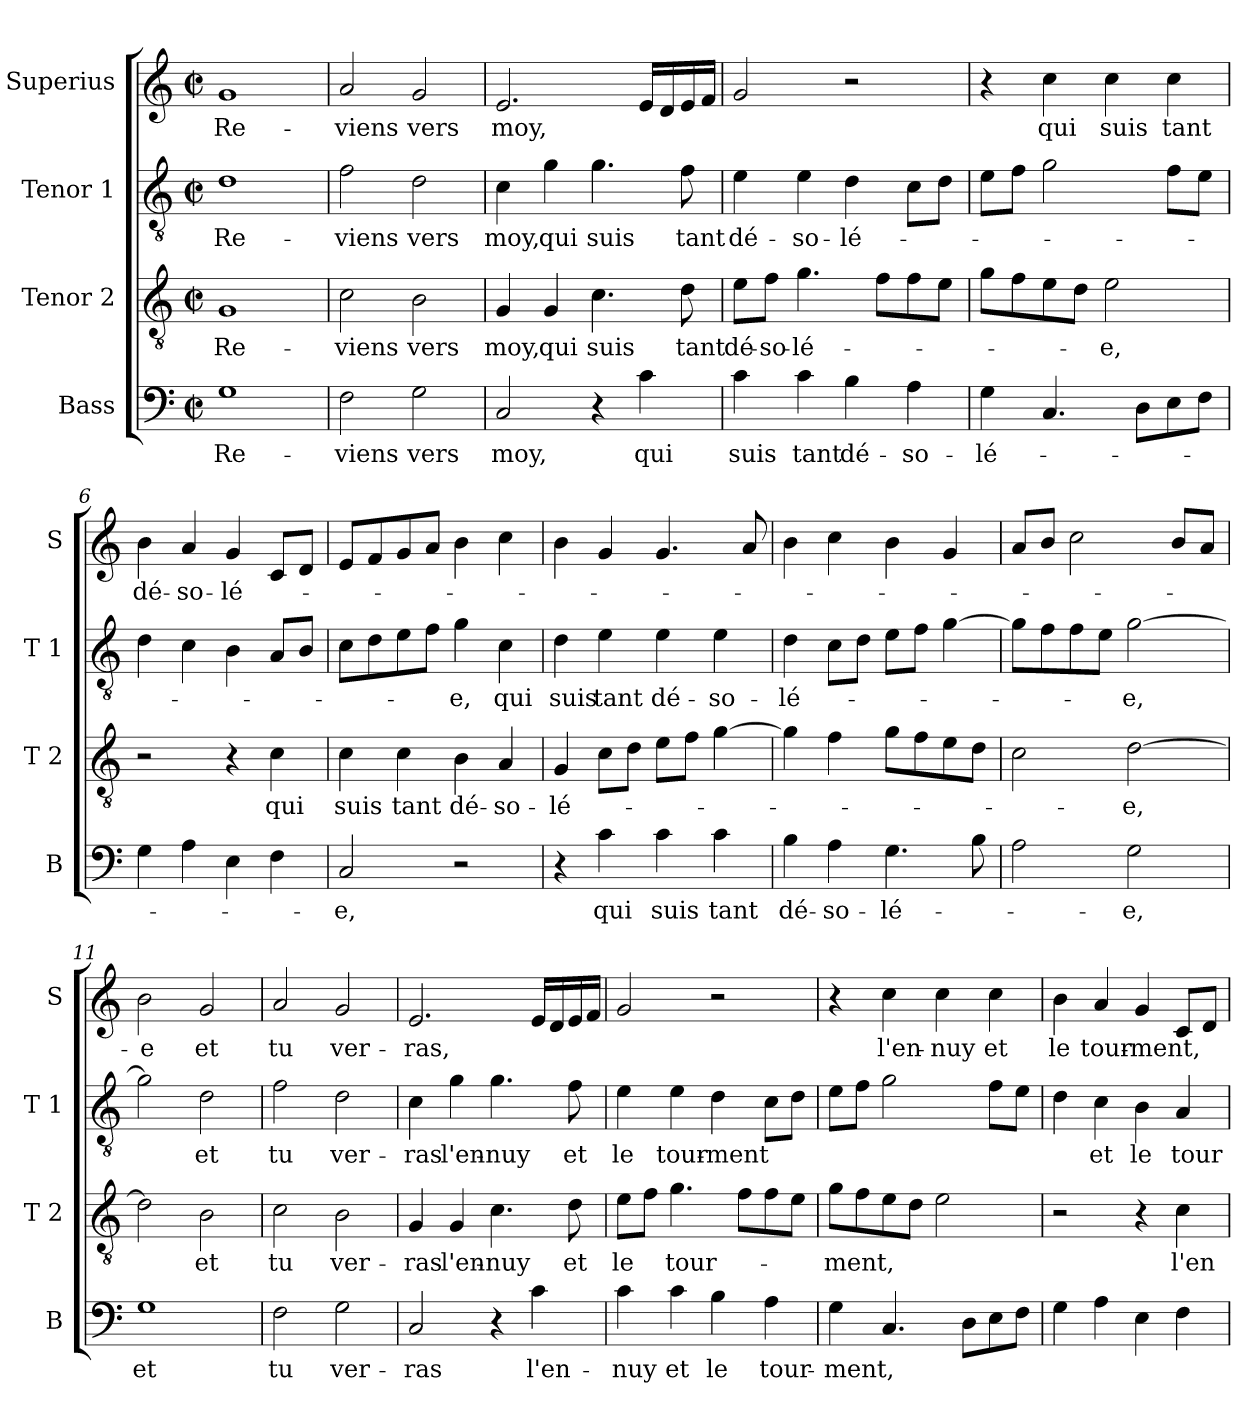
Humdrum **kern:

**kern	**text	**kern	**text	**kern	**text	**kern	**text
*part4	*part4	*part3	*part3	*part2	*part2	*part1	*part1
*staff4	*staff4	*staff3	*staff3	*staff2	*staff2	*staff1	*staff1
*I"Bass	*	*I"Tenor 2	*	*I"Tenor 1	*	*I"Superius	*
*I'B	*	*I'T 2	*	*I'T 1	*	*I'S	*
*clefF4	*	*clefGv2	*	*clefGv2	*	*clefG2	*
*k[]	*	*k[]	*	*k[]	*	*k[]	*
*C:	*	*C:	*	*C:	*	*C:	*
*M2/2	*	*M2/2	*	*M2/2	*	*M2/2	*
*met(c|)	*	*met(c|)	*	*met(c|)	*	*met(c|)	*
=1	=1	=1	=1	=1	=1	=1	=1
1G	Re-	1G	Re-	1d	Re-	1g	Re-
=2	=2	=2	=2	=2	=2	=2	=2
2F\	-viens	2c\	-viens	2f\	-viens	2a/	-viens
2G\	vers	2B\	vers	2d\	vers	2g/	vers
=3	=3	=3	=3	=3	=3	=3	=3
2C/	moy,	4G/	moy,	4c\	moy,	2.e/	moy,
.	.	4G/	qui	4g\	qui	.	.
4r	.	4.c\	suis	4.g\	suis	.	.
4c\	qui	.	.	.	.	16e/LL	.
.	.	.	.	.	.	16d/	.
.	.	8d\	tant	8f\	tant	16e/	.
.	.	.	.	.	.	16f/JJ	.
=4	=4	=4	=4	=4	=4	=4	=4
4c\	suis	8e\L	dé-	4e\	dé-	2g/	.
.	.	8f\J	-so-	.	.	.	.
4c\	tant	4.g\	-lé-	4e\	-so-	.	.
4B\	dé-	.	.	4d\	-lé-	2r	.
.	.	8f\L	.	.	.	.	.
4A\	-so-	8f\	.	8c\L	.	.	.
.	.	8e\J	.	8d\J	.	.	.
=5	=5	=5	=5	=5	=5	=5	=5
4G\	-lé-	8g\L	.	8e\L	.	4r	.
.	.	8f\	.	8f\J	.	.	.
4.C/	.	8e\	.	2g\	.	4cc\	qui
.	.	8d\J	.	.	.	.	.
.	.	2e\	-e,	.	.	4cc\	suis
8D\L	.	.	.	.	.	.	.
8E\	.	.	.	8f\L	.	4cc\	tant
8F\J	.	.	.	8e\J	.	.	.
!!LO:LB:g=z
=6	=6	=6	=6	=6	=6	=6	=6
4G\	.	2r	.	4d\	.	4b\	dé-
4A\	.	.	.	4c\	.	4a/	-so-
4E\	.	4r	.	4B\	.	4g/	-lé-
4F\	.	4c\	qui	8A/L	.	8c/L	.
.	.	.	.	8B/J	.	8d/J	.
=7	=7	=7	=7	=7	=7	=7	=7
2C/	-e,	4c\	suis	8c\L	.	8e/L	.
.	.	.	.	8d\	.	8f/	.
.	.	4c\	tant	8e\	.	8g/	.
.	.	.	.	8f\J	.	8a/J	.
2r	.	4B\	dé-	4g\	-e,	4b\	.
.	.	4A/	-so-	4c\	qui	4cc\	.
=8	=8	=8	=8	=8	=8	=8	=8
4r	.	4G/	-lé-	4d\	suis	4b\	.
4c\	qui	8c\L	.	4e\	tant	4g/	.
.	.	8d\J	.	.	.	.	.
4c\	suis	8e\L	.	4e\	dé-	4.g/	.
.	.	8f\J	.	.	.	.	.
4c\	tant	[4g\	.	4e\	-so-	.	.
.	.	.	.	.	.	8a/	.
=9	=9	=9	=9	=9	=9	=9	=9
4B\	dé-	4g\]	.	4d\	-lé-	4b\	.
4A\	-so-	4f\	.	8c\L	.	4cc\	.
.	.	.	.	8d\J	.	.	.
4.G\	-lé-	8g\L	.	8e\L	.	4b\	.
.	.	8f\	.	8f\J	.	.	.
.	.	8e\	.	[4g\	.	4g/	.
8B\	.	8d\J	.	.	.	.	.
=10	=10	=10	=10	=10	=10	=10	=10
2A\	.	2c\	.	8g\L]	.	8a/L	.
.	.	.	.	8f\	.	8b/J	.
.	.	.	.	8f\	.	2cc\	.
.	.	.	.	8e\J	.	.	.
2G\	-e,	[2d\	-e,	[2g\	-e,	.	.
.	.	.	.	.	.	8b/L	.
.	.	.	.	.	.	8a/J	.
!!LO:LB:g=z
=11	=11	=11	=11	=11	=11	=11	=11
1G	et	2d\]	.	2g\]	.	2b\	-e
.	.	2B\	et	2d\	et	2g/	et
=12	=12	=12	=12	=12	=12	=12	=12
2F\	tu	2c\	tu	2f\	tu	2a/	tu
2G\	ver-	2B\	ver-	2d\	ver-	2g/	ver-
=13	=13	=13	=13	=13	=13	=13	=13
2C/	-ras	4G/	-ras	4c\	-ras	2.e/	-ras,
.	.	4G/	l'en-	4g\	l'en-	.	.
4r	.	4.c\	-nuy	4.g\	-nuy	.	.
4c\	l'en-	.	.	.	.	16e/LL	.
.	.	.	.	.	.	16d/	.
.	.	8d\	et	8f\	et	16e/	.
.	.	.	.	.	.	16f/JJ	.
=14	=14	=14	=14	=14	=14	=14	=14
4c\	-nuy	8e\L	le	4e\	le	2g/	.
.	.	8f\J	.	.	.	.	.
4c\	et	4.g\	tour-	4e\	tour-	.	.
4B\	le	.	.	4d\	-ment	2r	.
.	.	8f\L	.	.	.	.	.
4A\	tour-	8f\	.	8c\L	.	.	.
.	.	8e\J	.	8d\J	.	.	.
=15	=15	=15	=15	=15	=15	=15	=15
4G\	-ment,	8g\L	-ment,	8e\L	.	4r	.
.	.	8f\	.	8f\J	.	.	.
4.C/	.	8e\	.	2g\	.	4cc\	l'en-
.	.	8d\J	.	.	.	.	.
.	.	2e\	.	.	.	4cc\	-nuy
8D\L	.	.	.	.	.	.	.
8E\	.	.	.	8f\L	.	4cc\	et
8F\J	.	.	.	8e\J	.	.	.
!!LO:PB:g=z
=16	=16	=16	=16	=16	=16	=16	=16
4G\	.	2r	.	4d\	.	4b\	le
4A\	.	.	.	4c\	et	4a/	tour-
4E\	.	4r	.	4B\	le	4g/	-ment,
4F\	.	4c\	l'en-	4A/	tour-	8c/L	.
.	.	.	.	.	.	8d/J	.
=	=	=	=	=	=	=	=
*-	*-	*-	*-	*-	*-	*-	*-
